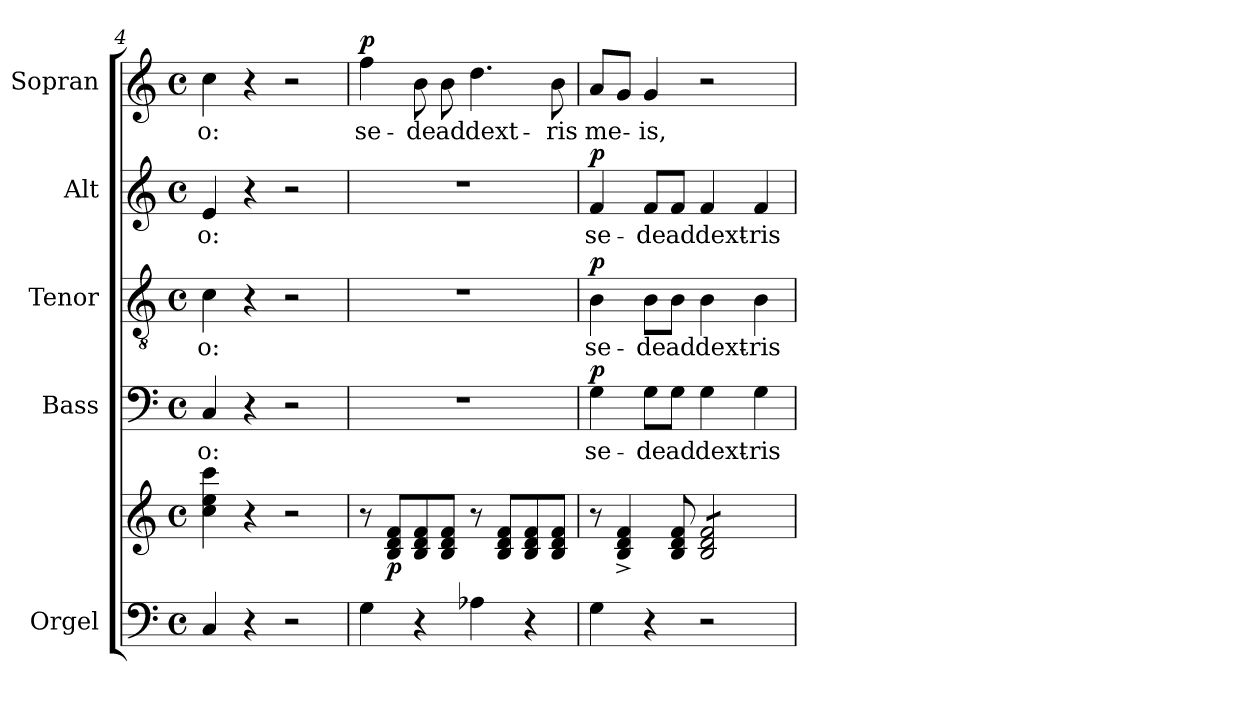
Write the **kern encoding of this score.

**kern	**kern	**dynam	**kern	**text	**dynam	**kern	**text	**dynam	**kern	**text	**dynam	**kern	**text	**dynam
*part5	*part5	*part5	*part4	*part4	*part4	*part3	*part3	*part3	*part2	*part2	*part2	*part1	*part1	*part1
*staff6	*staff5	*staff5/6	*staff4	*staff4	*staff4	*staff3	*staff3	*staff3	*staff2	*staff2	*staff2	*staff1	*staff1	*staff1
*I"Orgel	*	*	*I"Bass	*	*	*I"Tenor	*	*	*I"Alt	*	*	*I"Sopran	*	*
*I'Org.	*	*	*I'B.	*	*	*I'T.	*	*	*I'A.	*	*	*I'S.	*	*
*clefF4	*clefG2	*	*clefF4	*	*	*clefGv2	*	*	*clefG2	*	*	*clefG2	*	*
*k[]	*k[]	*	*k[]	*	*	*k[]	*	*	*k[]	*	*	*k[]	*	*
*C:	*C:	*	*C:	*	*	*C:	*	*	*C:	*	*	*C:	*	*
*M4/4	*M4/4	*	*M4/4	*	*	*M4/4	*	*	*M4/4	*	*	*M4/4	*	*
*met(c)	*met(c)	*	*met(c)	*	*	*met(c)	*	*	*met(c)	*	*	*met(c)	*	*
=4	=4	=4	=4	=4	=4	=4	=4	=4	=4	=4	=4	=4	=4	=4
!	!	!	!	!LO:LY:b	!	!	!LO:LY:b	!	!	!LO:LY:b	!	!	!LO:LY:b	!
4C/	4cc\ 4ee\ 4ccc\	.	4C/	-o:	.	4c\	-o:	.	4e/	-o:	.	4cc\	-o:	.
4r	4r	.	4r	.	.	4r	.	.	4r	.	.	4r	.	.
2r	2r	.	2r	.	.	2r	.	.	2r	.	.	2r	.	.
!!LO:LB:g=z
=5	=5	=5	=5	=5	=5	=5	=5	=5	=5	=5	=5	=5	=5	=5
!	!	!	!	!	!	!	!	!	!	!	!	!	!LO:LY:b	!LO:DY:a
4G\	8r	.	1r	.	.	1r	.	.	1r	.	.	4ff\	se-	p
!	!	!LO:DY:b	!	!	!	!	!	!	!	!	!	!	!	!
.	8B/ 8d/ 8f/L	p	.	.	.	.	.	.	.	.	.	.	.	.
!	!	!	!	!	!	!	!	!	!	!	!	!	!LO:LY:b	!
4r	8B/ 8d/ 8f/	.	.	.	.	.	.	.	.	.	.	8b\	-de	.
!	!	!	!	!	!	!	!	!	!	!	!	!	!LO:LY:b	!
.	8B/ 8d/ 8f/J	.	.	.	.	.	.	.	.	.	.	8b\	ad	.
!	!	!	!	!	!	!	!	!	!	!	!	!	!LO:LY:b	!
4A-X\	8r	.	.	.	.	.	.	.	.	.	.	4.dd\	dext-	.
.	8B/ 8d/ 8f/L	.	.	.	.	.	.	.	.	.	.	.	.	.
4r	8B/ 8d/ 8f/	.	.	.	.	.	.	.	.	.	.	.	.	.
!	!	!	!	!	!	!	!	!	!	!	!	!	!LO:LY:b	!
.	8B/ 8d/ 8f/J	.	.	.	.	.	.	.	.	.	.	8b\	-ris	.
=6	=6	=6	=6	=6	=6	=6	=6	=6	=6	=6	=6	=6	=6	=6
!	!	!	!	!LO:LY:b	!LO:DY:a	!	!LO:LY:b	!LO:DY:a	!	!LO:LY:b	!LO:DY:a	!	!LO:LY:b	!
4G\	8r	.	4G\	se-	p	4B\	se-	p	4f/	se-	p	8a/L	me-	.
.	4B/^< 4d/^< 4f/^<	.	.	.	.	.	.	.	.	.	.	8g/J	.	.
!	!	!	!	!LO:LY:b	!	!	!LO:LY:b	!	!	!LO:LY:b	!	!	!LO:LY:b	!
4r	.	.	8G\L	-de	.	8B\L	-de	.	8f/L	-de	.	4g/	-is,	.
!	!	!	!	!LO:LY:b	!	!	!LO:LY:b	!	!	!LO:LY:b	!	!	!	!
.	8B/ 8d/ 8f/	.	8G\J	ad	.	8B\J	ad	.	8f/J	ad	.	.	.	.
!	!	!	!	!LO:LY:b	!	!	!LO:LY:b	!	!	!LO:LY:b	!	!	!	!
*	*tremolo	*	*	*	*	*	*	*	*	*	*	*	*	*
2r	8B/ 8d/ 8f/L	.	4G\	dext-	.	4B\	dext-	.	4f/	dext-	.	2r	.	.
.	8B/ 8d/ 8f/	.	.	.	.	.	.	.	.	.	.	.	.	.
!	!	!	!	!LO:LY:b	!	!	!LO:LY:b	!	!	!LO:LY:b	!	!	!	!
.	8B/ 8d/ 8f/	.	4G\	-ris	.	4B\	-ris	.	4f/	-ris	.	.	.	.
.	8B/ 8d/ 8f/J	.	.	.	.	.	.	.	.	.	.	.	.	.
*	*Xtremolo	*	*	*	*	*	*	*	*	*	*	*	*	*
=	=	=	=	=	=	=	=	=	=	=	=	=	=	=
*-	*-	*-	*-	*-	*-	*-	*-	*-	*-	*-	*-	*-	*-	*-
